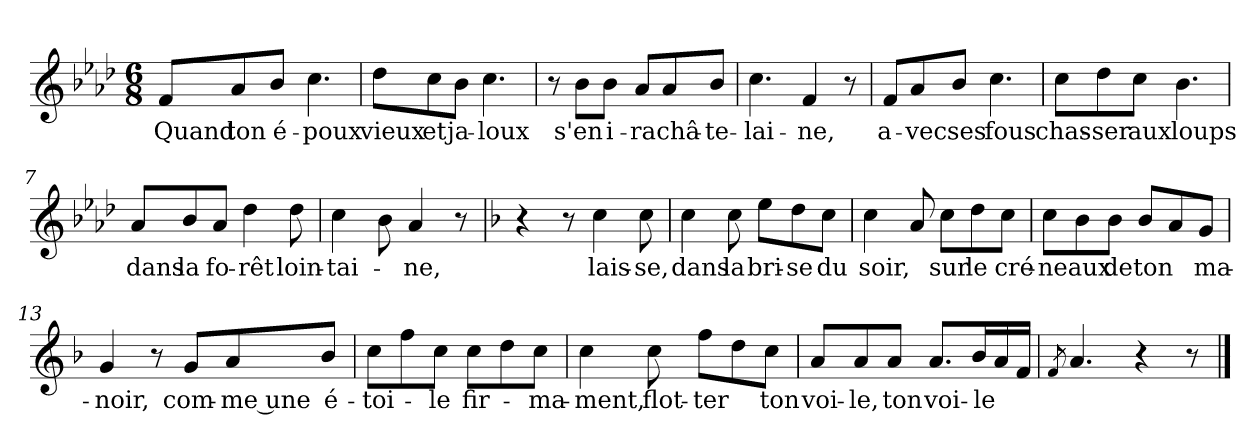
**kern	**text
*part1	*part1
*staff1	*staff1
*clefG2	*
*k[b-e-a-d-]	*
*M6/8	*
=1	=1
!	!LO:LY:b
8f/L	Quand
!	!LO:LY:b
8a-/	ton
!	!LO:LY:b
8b-/J	é-
!	!LO:LY:b
4.cc\	-poux
=2	=2
!	!LO:LY:b
8dd-\L	vieux
!	!LO:LY:b
8cc\	et
!	!LO:LY:b
8b-\J	ja-
!	!LO:LY:b
4.cc\	-loux
=3	=3
8r	.
!	!LO:LY:b
8b-\L	s'en
!	!LO:LY:b
8b-\J	i-
!	!LO:LY:b
8a-/L	-ra
!	!LO:LY:b
8a-/	châ-
!	!LO:LY:b
8b-/J	-te-
=4	=4
!	!LO:LY:b
4.cc\	-lai-
!	!LO:LY:b
4f/	-ne,
8r	.
=5	=5
!	!LO:LY:b
8f/L	a-
!	!LO:LY:b
8a-/	-vec
!	!LO:LY:b
8b-/J	ses
!	!LO:LY:b
4.cc\	fous
=6	=6
!	!LO:LY:b
8cc\L	chas-
!	!LO:LY:b
8dd-\	-ser
!	!LO:LY:b
8cc\J	aux
!	!LO:LY:b
4.b-\	loups
!!LO:LB:g=z
=7	=7
!	!LO:LY:b
8a-/L	dans
!	!LO:LY:b
8b-/	la
!	!LO:LY:b
8a-/J	fo-
!	!LO:LY:b
4dd-\	-rêt
!	!LO:LY:b
8dd-\	loin-
=8	=8
!	!LO:LY:b
4cc\	-tai-
8b-\	.
!	!LO:LY:b
4a-/	-ne,
8r	.
=9	=9
*k[b-]	*
4r	.
8r	.
!	!LO:LY:b
4cc\	lais-
!	!LO:LY:b
8cc\	-se,
=10	=10
!	!LO:LY:b
4cc\	dans
!	!LO:LY:b
8cc\	la
!	!LO:LY:b
8ee\L	bri-
!	!LO:LY:b
8dd\	-se
!	!LO:LY:b
8cc\J	du
=11	=11
!	!LO:LY:b
4cc\	soir,
8a/	.
!	!LO:LY:b
8cc\L	sur
!	!LO:LY:b
8dd\	le
!	!LO:LY:b
8cc\J	cré-
=12	=12
!	!LO:LY:b
8cc\L	-neaux
8b-\	.
!	!LO:LY:b
8b-\J	de
!	!LO:LY:b
8b-/L	ton
8a/	.
!	!LO:LY:b
8g/J	ma-
=13	=13
!	!LO:LY:b
4g/	-noir,
8r	.
!	!LO:LY:b
8g/L	com-
!	!LO:LY:b
8a/	-me une
!	!LO:LY:b
8b-/J	é-
!!LO:LB:g=z
=14	=14
!	!LO:LY:b
8cc\L	-toi-
8ff\	.
!	!LO:LY:b
8cc\J	-le
!	!LO:LY:b
8cc\L	fir-
8dd\	.
!	!LO:LY:b
8cc\J	-ma-
=15	=15
!	!LO:LY:b
4cc\	-ment,
!	!LO:LY:b
8cc\	flot-
!	!LO:LY:b
8ff\L	-ter
8dd\	.
!	!LO:LY:b
8cc\J	ton
=16	=16
!	!LO:LY:b
8a/L	voi-
!	!LO:LY:b
8a/	-le,
!	!LO:LY:b
8a/J	ton
!	!LO:LY:b
8.a/L	voi-
16b-/L	.
!	!LO:LY:b
16a/	-le
16f/JJ	.
=17	=17
8qf/	.
4.a/	.
4r	.
8r	.
==	==
*-	*-
